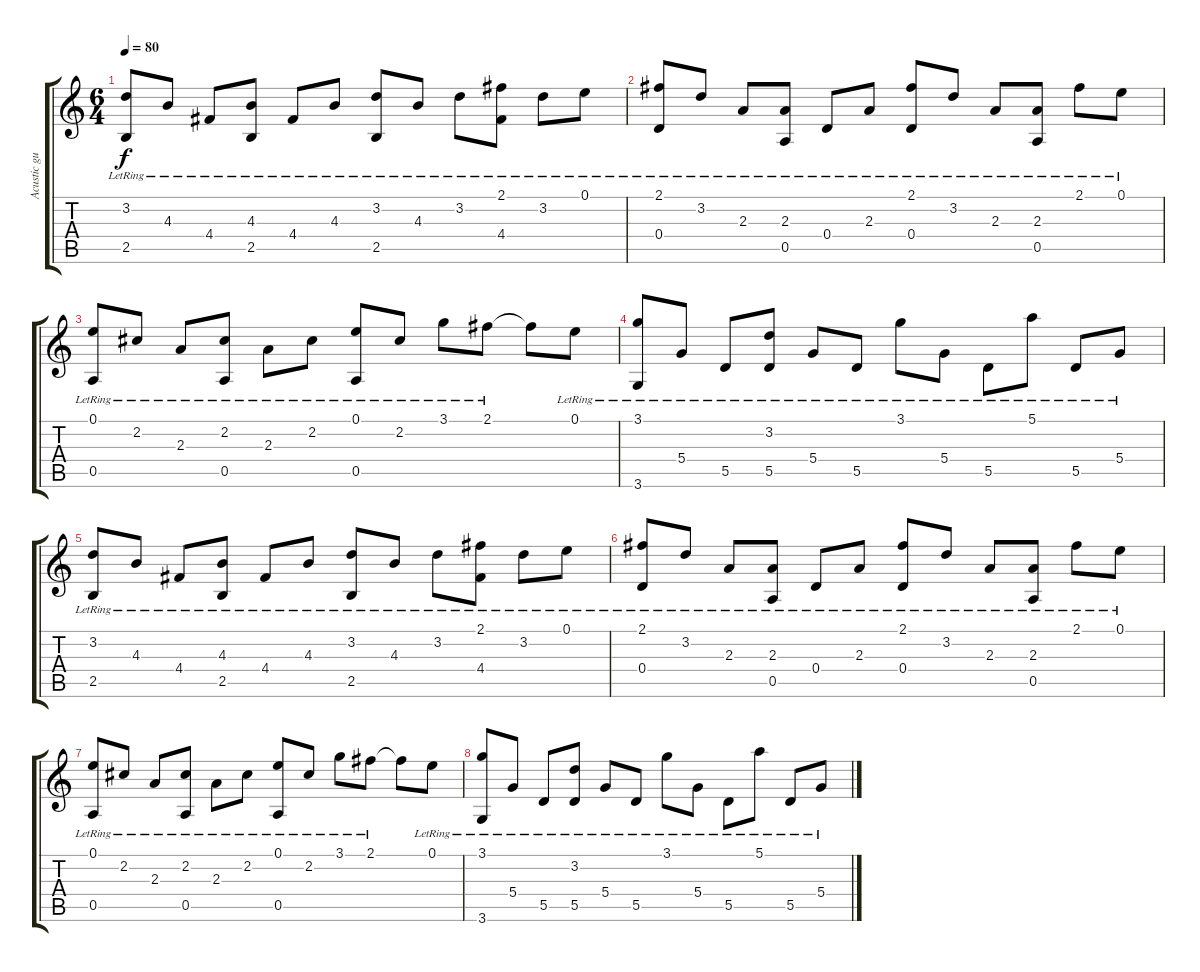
\track ("Acustic guitar" "Acustic gu") {instrument acousticguitarsteel}
\staff {score tabs}
\tuning (E4 B3 G3 D3 A2 E2) {hide}
\ts (6 4)
\section ("" "")
\tempo 80
\clef g2
\ks c
(3.2{lr} 2.5{lr}).8{dy f balance 11} 4.3{lr}.8 4.4{lr}.8 (4.3{lr} 2.5{lr}).8 4.4{lr}.8 4.3{lr}.8 (3.2{lr} 2.5{lr}).8{balance 8} 4.3{lr}.8 3.2{lr}.8 (2.1{lr} 4.4{lr}).8 3.2{lr}.8 0.1{lr}.8 |
(2.1{lr} 0.4{lr}).8{balance 5} 3.2{lr}.8 2.3{lr}.8 (2.3{lr} 0.5{lr}).8 0.4{lr}.8 2.3{lr}.8 (2.1{lr} 0.4{lr}).8{balance 8} 3.2{lr}.8 2.3{lr}.8 (2.3{lr} 0.5{lr}).8 2.1{lr}.8 0.1{lr}.8 |
(0.1{lr} 0.5{lr}).8{balance 11} 2.2{lr}.8 2.3{lr}.8 (2.2{lr} 0.5{lr}).8 2.3{lr}.8 2.2{lr}.8 (0.1{lr} 0.5{lr}).8{balance 8} 2.2{lr}.8 3.1{lr}.8 2.1{lr}.8 2.1{t}.8 0.1{lr}.8 |
(3.1{lr} 3.6{lr}).8{balance 5} 5.4{lr}.8 5.5{lr}.8 (3.2{lr} 5.5{lr}).8 5.4{lr}.8 5.5{lr}.8 3.1{lr}.8{balance 8} 5.4{lr}.8 5.5{lr}.8 5.1{lr}.8 5.5{lr}.8 5.4{lr}.8 |
(3.2{lr} 2.5{lr}).8{balance 11} 4.3{lr}.8 4.4{lr}.8 (4.3{lr} 2.5{lr}).8 4.4{lr}.8 4.3{lr}.8 (3.2{lr} 2.5{lr}).8{balance 8} 4.3{lr}.8 3.2{lr}.8 (2.1{lr} 4.4{lr}).8 3.2{lr}.8 0.1{lr}.8 |
(2.1{lr} 0.4{lr}).8{balance 5} 3.2{lr}.8 2.3{lr}.8 (2.3{lr} 0.5{lr}).8 0.4{lr}.8 2.3{lr}.8 (2.1{lr} 0.4{lr}).8{balance 8} 3.2{lr}.8 2.3{lr}.8 (2.3{lr} 0.5{lr}).8 2.1{lr}.8 0.1{lr}.8 |
(0.1{lr} 0.5{lr}).8{balance 11} 2.2{lr}.8 2.3{lr}.8 (2.2{lr} 0.5{lr}).8 2.3{lr}.8 2.2{lr}.8 (0.1{lr} 0.5{lr}).8{balance 8} 2.2{lr}.8 3.1{lr}.8 2.1{lr}.8 2.1{t}.8 0.1{lr}.8 |
(3.1{lr} 3.6{lr}).8{balance 5} 5.4{lr}.8 5.5{lr}.8 (3.2{lr} 5.5{lr}).8 5.4{lr}.8 5.5{lr}.8 3.1{lr}.8{balance 8} 5.4{lr}.8 5.5{lr}.8 5.1{lr}.8 5.5{lr}.8 5.4{lr}.8
